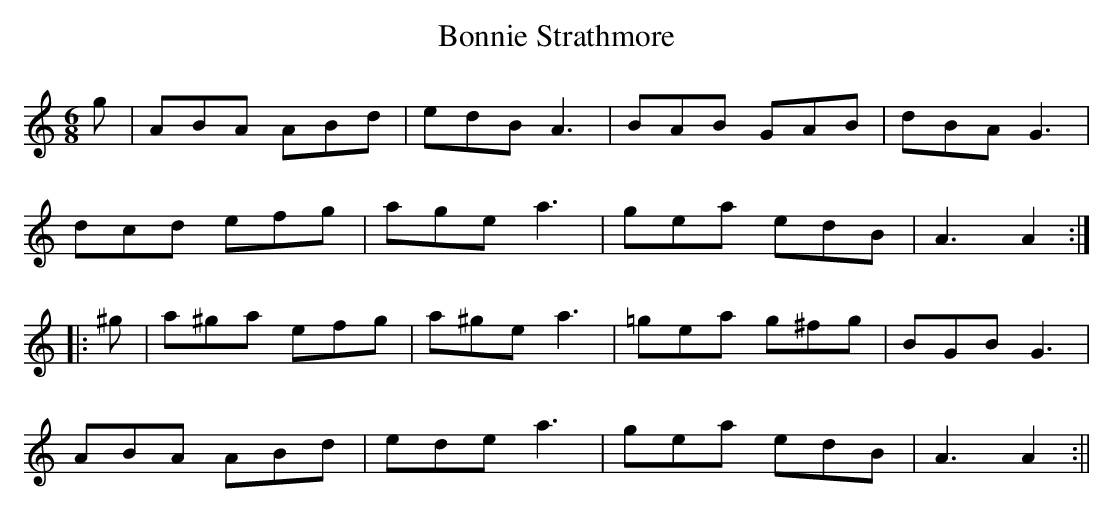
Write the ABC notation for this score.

X:1
T:Bonnie Strathmore
M:6/8
L:1/8
K:Amin
g|ABA ABd|edB A3|BAB GAB|dBA G3|
dcd efg|age a3|gea edB|A3A2:|
|:^g|a^ga efg|a^ge a3|=gea g^fg|BGB G3|
ABA ABd|ede a3|gea edB|A3A2:||
